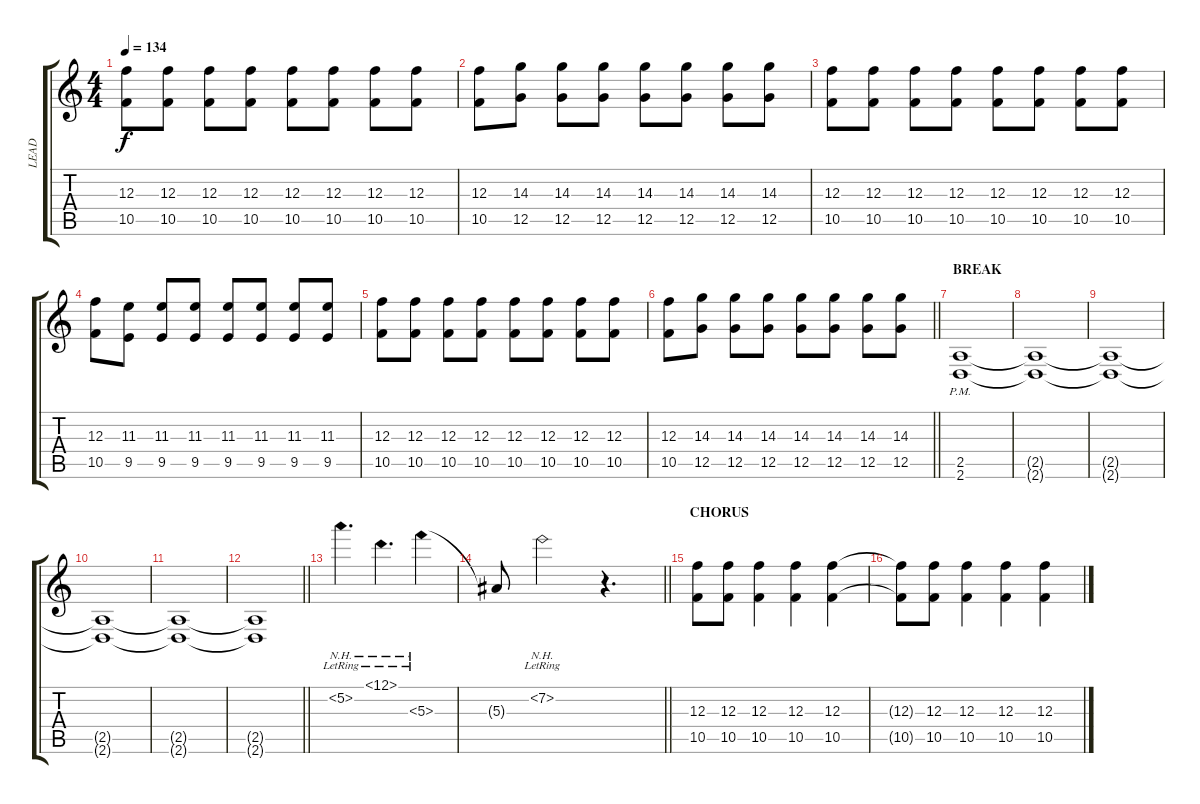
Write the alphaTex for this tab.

\track ("LEAD" "LEAD") {instrument overdrivenguitar}
\staff {score tabs}
\tuning (D4 A3 F3 C3 G2 C2) {hide}
\ts (4 4)
\tempo 134
\clef g2
\ks c
(12.3 10.5).8{dy f} (12.3 10.5).8 (12.3 10.5).8 (12.3 10.5).8 (12.3 10.5).8 (12.3 10.5).8 (12.3 10.5).8 (12.3 10.5).8 |
(12.3 10.5).8 (14.3 12.5).8 (14.3 12.5).8 (14.3 12.5).8 (14.3 12.5).8 (14.3 12.5).8 (14.3 12.5).8 (14.3 12.5).8 |
(12.3 10.5).8 (12.3 10.5).8 (12.3 10.5).8 (12.3 10.5).8 (12.3 10.5).8 (12.3 10.5).8 (12.3 10.5).8 (12.3 10.5).8 |
(12.3 10.5).8 (11.3 9.5).8 (11.3 9.5).8 (11.3 9.5).8 (11.3 9.5).8 (11.3 9.5).8 (11.3 9.5).8 (11.3 9.5).8 |
(12.3 10.5).8 (12.3 10.5).8 (12.3 10.5).8 (12.3 10.5).8 (12.3 10.5).8 (12.3 10.5).8 (12.3 10.5).8 (12.3 10.5).8 |
\barLineRight lightlight
(12.3 10.5).8 (14.3 12.5).8 (14.3 12.5).8 (14.3 12.5).8 (14.3 12.5).8 (14.3 12.5).8 (14.3 12.5).8 (14.3 12.5).8 |
\section ("" "BREAK")
(2.5{pm} 2.6{pm}).1 |
(2.5{t} 2.6{t}).1 |
(2.5{t} 2.6{t}).1 |
(2.5{t} 2.6{t}).1 |
(2.5{t} 2.6{t}).1 |
\barLineRight lightlight
(2.5{t} 2.6{t}).1 |
\section ("" "")
5.2{nh lr}.4{d} 12.1{nh lr}.4{d} 5.3{nh lr}.4 |
\barLineRight lightlight
5.3{t}.8 7.2{nh lr}.2 r.4{d} |
\section ("" "CHORUS")
(12.3 10.5).8 (12.3 10.5).8 (12.3 10.5).4 (12.3 10.5).4 (12.3 10.5).4 |
(12.3{t} 10.5{t}).8 (12.3 10.5).8 (12.3 10.5).4 (12.3 10.5).4 (12.3 10.5).4
